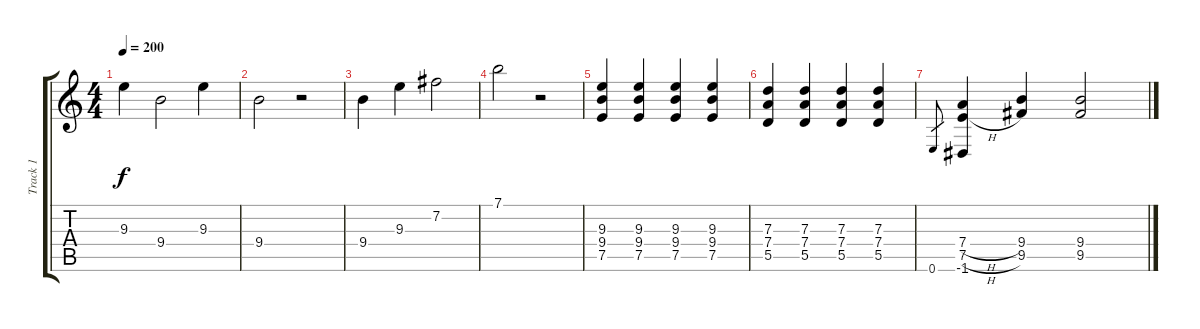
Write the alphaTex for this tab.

\track ("Track 1" "Track 1") {instrument overdrivenguitar}
\staff {score tabs}
\tuning (E4 B3 G3 D3 A2 E2) {hide}
\ts (4 4)
\tempo 200
\clef g2
\ks c
9.3.4{dy f} 9.4.2 9.3.4 |
9.4.2 r.2 |
9.4.4 9.3.4 7.2.2 |
7.1.2 r.2 |
(9.3 9.4 7.5).4 (9.3 9.4 7.5).4 (9.3 9.4 7.5).4 (9.3 9.4 7.5).4 |
(7.3 7.4 5.5).4 (7.3 7.4 5.5).4 (7.3 7.4 5.5).4 (7.3 7.4 5.5).4 |
0.6.8{gr} (7.4{h} 7.5{h} -1.6).4 (9.4 9.5).4 (9.4 9.5).2
